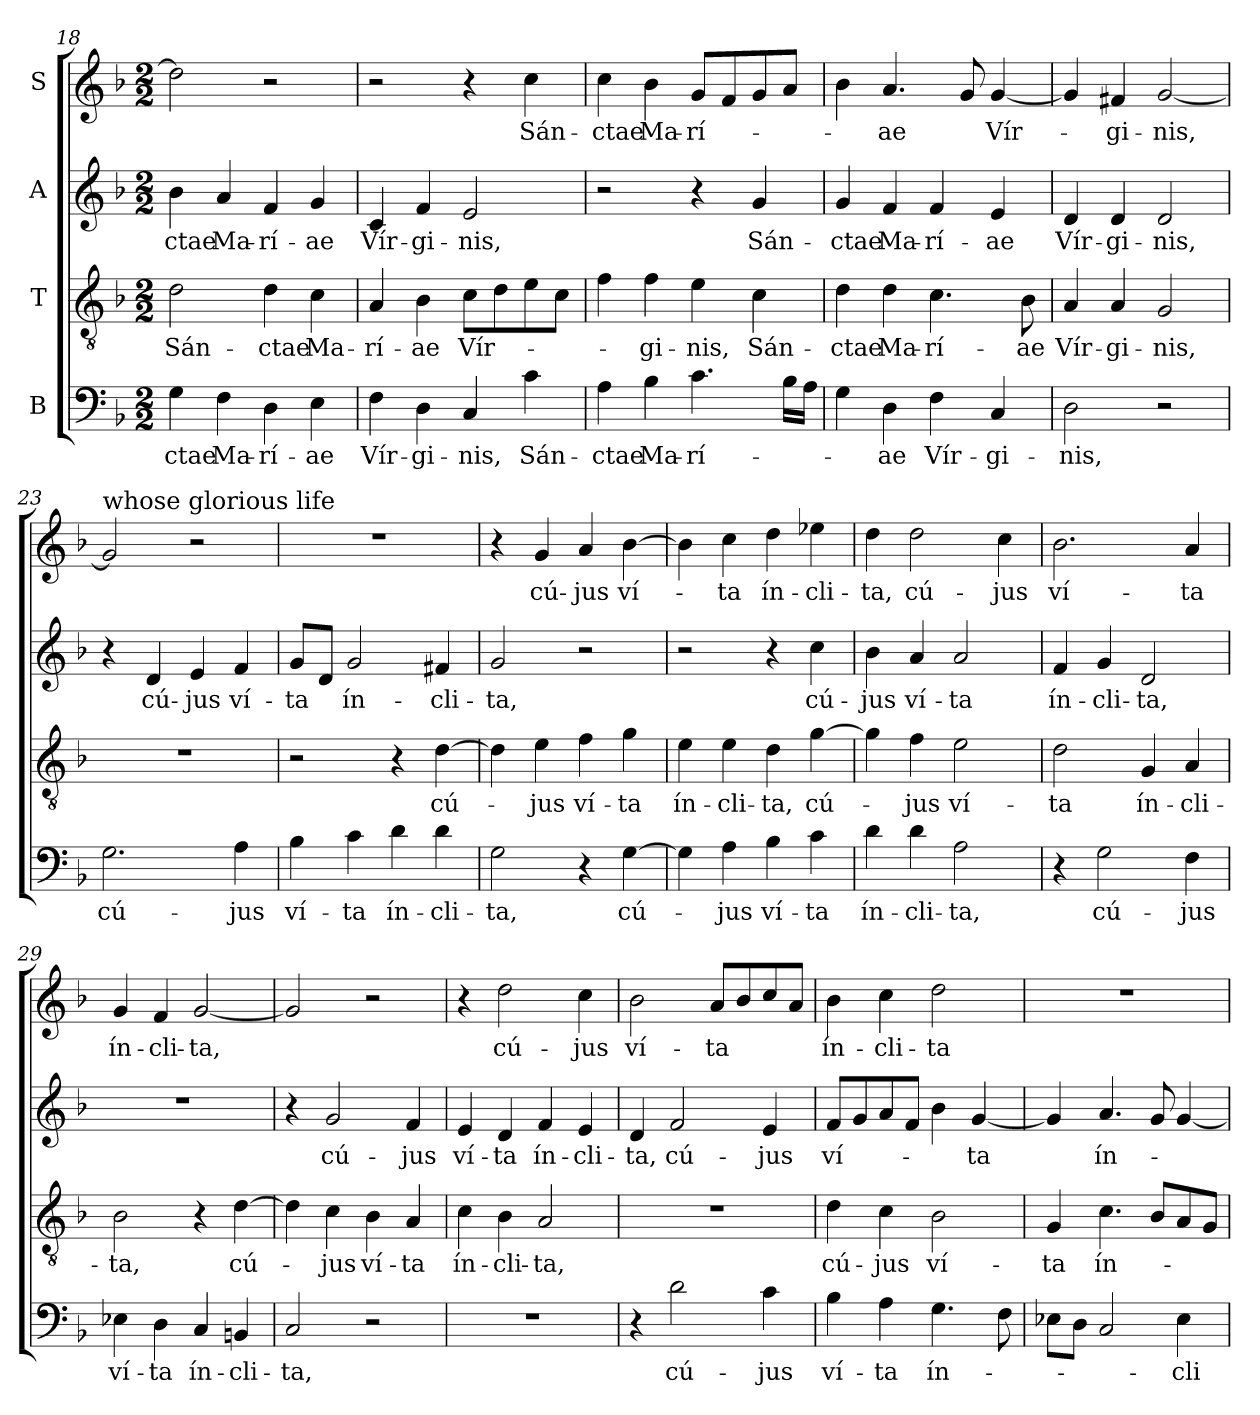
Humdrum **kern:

**kern	**text	**kern	**text	**kern	**text	**kern	**text
*part4	*part4	*part3	*part3	*part2	*part2	*part1	*part1
*staff4	*staff4	*staff3	*staff3	*staff2	*staff2	*staff1	*staff1
*I"B	*	*I"T	*	*I"A	*	*I"S	*
*clefF4	*	*clefGv2	*	*clefG2	*	*clefG2	*
*k[b-]	*	*k[b-]	*	*k[b-]	*	*k[b-]	*
*F:	*	*F:	*	*F:	*	*F:	*
*M2/2	*	*M2/2	*	*M2/2	*	*M2/2	*
=18	=18	=18	=18	=18	=18	=18	=18
!	!LO:LY:b	!	!LO:LY:b	!	!LO:LY:b	!	!
4G\	-ctae	2d\	Sán-	4b-\	-ctae	2dd\]	.
!	!LO:LY:b	!	!	!	!LO:LY:b	!	!
4F\	Ma-	.	.	4a/	Ma-	.	.
!	!LO:LY:b	!	!LO:LY:b	!	!LO:LY:b	!	!
4D\	-rí-	4d\	-ctae	4f/	-rí-	2r	.
!	!LO:LY:b	!	!LO:LY:b	!	!LO:LY:b	!	!
4E\	-ae	4c\	Ma-	4g/	-ae	.	.
=19	=19	=19	=19	=19	=19	=19	=19
!	!LO:LY:b	!	!LO:LY:b	!	!LO:LY:b	!	!
4F\	Vír-	4A/	-rí-	4c/	Vír-	2r	.
!	!LO:LY:b	!	!LO:LY:b	!	!LO:LY:b	!	!
4D\	-gi-	4B-\	-ae	4f/	-gi-	.	.
!	!LO:LY:b	!	!LO:LY:b	!	!LO:LY:b	!	!
4C/	-nis,	8c\L	Vír-	2e/	-nis,	4r	.
.	.	8d\	.	.	.	.	.
!	!LO:LY:b	!	!	!	!	!	!LO:LY:b
4c\	Sán-	8e\	.	.	.	4cc\	Sán-
.	.	8c\J	.	.	.	.	.
=20	=20	=20	=20	=20	=20	=20	=20
!	!LO:LY:b	!	!	!	!	!	!LO:LY:b
4A\	-ctae	4f\	.	2r	.	4cc\	-ctae
!	!LO:LY:b	!	!LO:LY:b	!	!	!	!LO:LY:b
4B-\	Ma-	4f\	-gi-	.	.	4b-\	Ma-
!	!LO:LY:b	!	!LO:LY:b	!	!	!	!LO:LY:b
4.c\	-rí-	4e\	-nis,	4r	.	8g/L	-rí-
.	.	.	.	.	.	8f/	.
!	!	!	!LO:LY:b	!	!LO:LY:b	!	!
.	.	4c\	Sán-	4g/	Sán-	8g/	.
16B-\LL	.	.	.	.	.	8a/J	.
16A\JJ	.	.	.	.	.	.	.
!!LO:PB:g=z
=21	=21	=21	=21	=21	=21	=21	=21
!	!	!	!LO:LY:b	!	!LO:LY:b	!	!
4G\	.	4d\	-ctae	4g/	-ctae	4b-\	.
!	!LO:LY:b	!	!LO:LY:b	!	!LO:LY:b	!	!LO:LY:b
4D\	-ae	4d\	Ma-	4f/	Ma-	4.a/	-ae
!	!LO:LY:b	!	!LO:LY:b	!	!LO:LY:b	!	!
4F\	Vír-	4.c\	-rí-	4f/	-rí-	.	.
.	.	.	.	.	.	8g/	.
!	!LO:LY:b	!	!	!	!LO:LY:b	!	!LO:LY:b
4C/	-gi-	.	.	4e/	-ae	[4g/	Vír-
!	!	!	!LO:LY:b	!	!	!	!
.	.	8B-\	-ae	.	.	.	.
=22	=22	=22	=22	=22	=22	=22	=22
!	!LO:LY:b	!	!LO:LY:b	!	!LO:LY:b	!	!
2D\	-nis,	4A/	Vír-	4d/	Vír-	4g/]	.
!	!	!	!LO:LY:b	!	!LO:LY:b	!	!LO:LY:b
.	.	4A/	-gi-	4d/	-gi-	4f#i/	-gi-
!	!	!	!LO:LY:b	!	!LO:LY:b	!	!LO:LY:b
2r	.	2G/	-nis,	2d/	-nis,	[2g/	-nis,
=23	=23	=23	=23	=23	=23	=23	=23
!	!	!	!	!	!	!LO:TX:a:t=whose glorious life	!
!	!LO:LY:b	!	!	!	!	!	!
2.G\	cú-	1r	.	4r	.	2g/]	.
!	!	!	!	!	!LO:LY:b	!	!
.	.	.	.	4d/	cú-	.	.
!	!	!	!	!	!LO:LY:b	!	!
.	.	.	.	4e/	-jus	2r	.
!	!LO:LY:b	!	!	!	!LO:LY:b	!	!
4A\	-jus	.	.	4f/	ví-	.	.
=24	=24	=24	=24	=24	=24	=24	=24
!	!LO:LY:b	!	!	!	!LO:LY:b	!	!
4B-\	ví-	2r	.	8g/L	-ta	1r	.
.	.	.	.	8d/J	.	.	.
!	!LO:LY:b	!	!	!	!LO:LY:b	!	!
4c\	-ta	.	.	2g/	ín-	.	.
!	!LO:LY:b	!	!	!	!	!	!
4d\	ín-	4r	.	.	.	.	.
!	!LO:LY:b	!	!LO:LY:b	!	!LO:LY:b	!	!
4d\	-cli-	[4d\	cú-	4f#i/	-cli-	.	.
=25	=25	=25	=25	=25	=25	=25	=25
!	!LO:LY:b	!	!	!	!LO:LY:b	!	!
2G\	-ta,	4d\]	.	2g/	-ta,	4r	.
!	!	!	!LO:LY:b	!	!	!	!LO:LY:b
.	.	4e\	-jus	.	.	4g/	cú-
!	!	!	!LO:LY:b	!	!	!	!LO:LY:b
4r	.	4f\	ví-	2r	.	4a/	-jus
!	!LO:LY:b	!	!LO:LY:b	!	!	!	!LO:LY:b
[4G\	cú-	4g\	-ta	.	.	[4b-\	ví-
=26	=26	=26	=26	=26	=26	=26	=26
!	!	!	!LO:LY:b	!	!	!	!
4G\]	.	4e\	ín-	2r	.	4b-\]	.
!	!LO:LY:b	!	!LO:LY:b	!	!	!	!LO:LY:b
4A\	-jus	4e\	-cli-	.	.	4cc\	-ta
!	!LO:LY:b	!	!LO:LY:b	!	!	!	!LO:LY:b
4B-\	ví-	4d\	-ta,	4r	.	4dd\	ín-
!	!LO:LY:b	!	!LO:LY:b	!	!LO:LY:b	!	!LO:LY:b
4c\	-ta	[4g\	cú-	4cc\	cú-	4ee-i\	-cli-
!!LO:LB:g=z
=27	=27	=27	=27	=27	=27	=27	=27
!	!LO:LY:b	!	!	!	!LO:LY:b	!	!LO:LY:b
4d\	ín-	4g\]	.	4b-\	-jus	4dd\	-ta,
!	!LO:LY:b	!	!LO:LY:b	!	!LO:LY:b	!	!LO:LY:b
4d\	-cli-	4f\	-jus	4a/	ví-	2dd\	cú-
!	!LO:LY:b	!	!LO:LY:b	!	!LO:LY:b	!	!
2A\	-ta,	2e\	ví-	2a/	-ta	.	.
!	!	!	!	!	!	!	!LO:LY:b
.	.	.	.	.	.	4cc\	-jus
=28	=28	=28	=28	=28	=28	=28	=28
!	!	!	!LO:LY:b	!	!LO:LY:b	!	!LO:LY:b
4r	.	2d\	-ta	4f/	ín-	2.b-\	ví-
!	!LO:LY:b	!	!	!	!LO:LY:b	!	!
2G\	cú-	.	.	4g/	-cli-	.	.
!	!	!	!LO:LY:b	!	!LO:LY:b	!	!
.	.	4G/	ín-	2d/	-ta,	.	.
!	!LO:LY:b	!	!LO:LY:b	!	!	!	!LO:LY:b
4F\	-jus	4A/	-cli-	.	.	4a/	-ta
=29	=29	=29	=29	=29	=29	=29	=29
!	!LO:LY:b	!	!LO:LY:b	!	!	!	!LO:LY:b
4E-X\	ví-	2B-\	-ta,	1r	.	4g/	ín-
!	!LO:LY:b	!	!	!	!	!	!LO:LY:b
4D\	-ta	.	.	.	.	4f/	-cli-
!	!LO:LY:b	!	!	!	!	!	!LO:LY:b
4C/	ín-	4r	.	.	.	[2g/	-ta,
!	!LO:LY:b	!	!LO:LY:b	!	!	!	!
4BBn/	-cli-	[4d\	cú-	.	.	.	.
=30	=30	=30	=30	=30	=30	=30	=30
!	!LO:LY:b	!	!	!	!	!	!
2C/	-ta,	4d\]	.	4r	.	2g/]	.
!	!	!	!LO:LY:b	!	!LO:LY:b	!	!
.	.	4c\	-jus	2g/	cú-	.	.
!	!	!	!LO:LY:b	!	!	!	!
2r	.	4B-\	ví-	.	.	2r	.
!	!	!	!LO:LY:b	!	!LO:LY:b	!	!
.	.	4A/	-ta	4f/	-jus	.	.
=31	=31	=31	=31	=31	=31	=31	=31
!	!	!	!LO:LY:b	!	!LO:LY:b	!	!
1r	.	4c\	ín-	4e/	ví-	4r	.
!	!	!	!LO:LY:b	!	!LO:LY:b	!	!LO:LY:b
.	.	4B-\	-cli-	4d/	-ta	2dd\	cú-
!	!	!	!LO:LY:b	!	!LO:LY:b	!	!
.	.	2A/	-ta,	4f/	ín-	.	.
!	!	!	!	!	!LO:LY:b	!	!LO:LY:b
.	.	.	.	4e/	-cli-	4cc\	-jus
=32	=32	=32	=32	=32	=32	=32	=32
!	!	!	!	!	!LO:LY:b	!	!LO:LY:b
4r	.	1r	.	4d/	-ta,	2b-\	ví-
!	!LO:LY:b	!	!	!	!LO:LY:b	!	!
2d\	cú-	.	.	2f/	cú-	.	.
!	!	!	!	!	!	!	!LO:LY:b
.	.	.	.	.	.	8a/L	-ta
.	.	.	.	.	.	8b-/	.
!	!LO:LY:b	!	!	!	!LO:LY:b	!	!
4c\	-jus	.	.	4e/	-jus	8cc/	.
.	.	.	.	.	.	8a/J	.
!!LO:PB:g=z
=33	=33	=33	=33	=33	=33	=33	=33
!	!LO:LY:b	!	!LO:LY:b	!	!LO:LY:b	!	!LO:LY:b
4B-\	ví-	4d\	cú-	8f/L	ví-	4b-\	ín-
.	.	.	.	8g/	.	.	.
!	!LO:LY:b	!	!LO:LY:b	!	!	!	!LO:LY:b
4A\	-ta	4c\	-jus	8a/	.	4cc\	-cli-
.	.	.	.	8f/J	.	.	.
!	!LO:LY:b	!	!LO:LY:b	!	!	!	!LO:LY:b
4.G\	ín-	2B-\	ví-	4b-\	.	2dd\	-ta
!	!	!	!	!	!LO:LY:b	!	!
.	.	.	.	[4g/	-ta	.	.
8F\	.	.	.	.	.	.	.
=34	=34	=34	=34	=34	=34	=34	=34
!	!	!	!LO:LY:b	!	!	!	!
8E-X\L	.	4G/	-ta	4g/]	.	1r	.
8D\J	.	.	.	.	.	.	.
!	!	!	!LO:LY:b	!	!LO:LY:b	!	!
2C/	.	4.c\	ín-	4.a/	ín-	.	.
.	.	8B-/L	.	8g/	.	.	.
!	!LO:LY:b	!	!	!	!	!	!
4E-i\	-cli-	8A/	.	[4g/	.	.	.
.	.	8G/J	.	.	.	.	.
=	=	=	=	=	=	=	=
*-	*-	*-	*-	*-	*-	*-	*-
